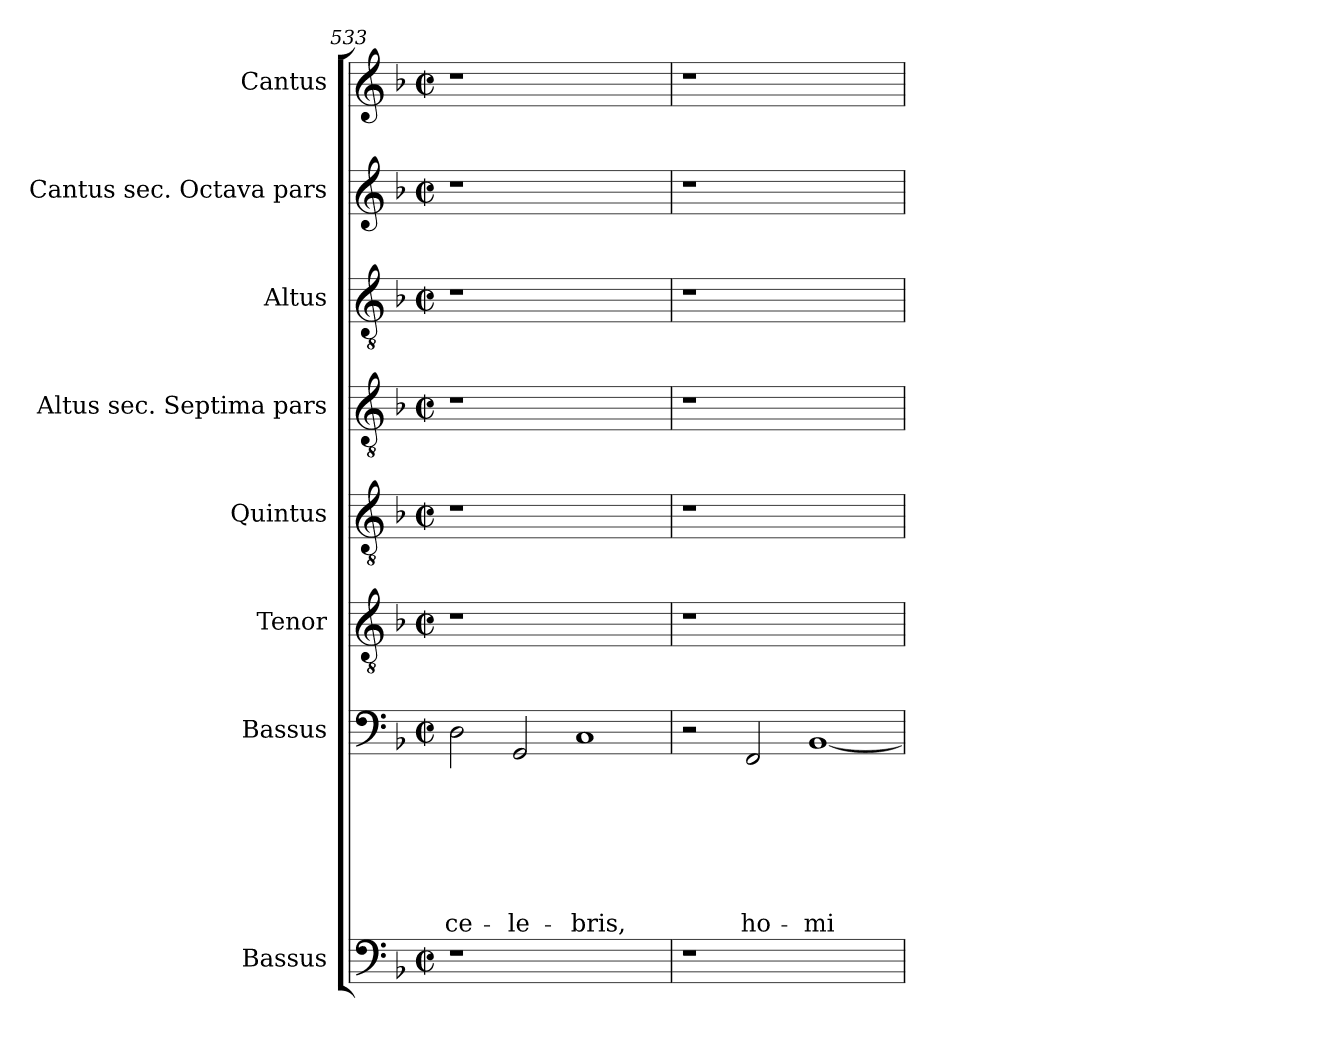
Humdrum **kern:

**kern	**kern	**text	**text	**text	**text	**text	**text	**text	**kern	**kern	**kern	**kern	**kern	**kern
*part8	*part7	*part7	*part7	*part7	*part7	*part7	*part7	*part7	*part6	*part5	*part4	*part3	*part2	*part1
*staff8	*staff7	*staff7	*staff7	*staff7	*staff7	*staff7	*staff7	*staff7	*staff6	*staff5	*staff4	*staff3	*staff2	*staff1
*I"Bassus	*I"Bassus	*	*	*	*	*	*	*	*I"Tenor	*I"Quintus	*I"Altus sec. Septima pars	*I"Altus	*I"Cantus sec. Octava pars	*I"Cantus
*	*I'Bassus	*	*	*	*	*	*	*	*I'Tenor	*I'Quintus	*	*I'Altus	*	*I'Cantus
*clefF4	*clefF4	*	*	*	*	*	*	*	*clefGv2	*clefGv2	*clefGv2	*clefGv2	*clefG2	*clefG2
*k[b-]	*k[b-]	*	*	*	*	*	*	*	*k[b-]	*k[b-]	*k[b-]	*k[b-]	*k[b-]	*k[b-]
*F:	*F:	*	*	*	*	*	*	*	*F:	*F:	*F:	*F:	*F:	*F:
*M2/2	*M2/2	*	*	*	*	*	*	*	*M2/2	*M2/2	*M2/2	*M2/2	*M2/2	*M2/2
*met(c|)	*met(c|)	*	*	*	*	*	*	*	*met(c|)	*met(c|)	*met(c|)	*met(c|)	*met(c|)	*met(c|)
=533	=533	=533	=533	=533	=533	=533	=533	=533	=533	=533	=533	=533	=533	=533
!	!	!	!	!	!	!	!	!LO:LY:b	!	!	!	!	!	!
1r	2D\	.	.	.	.	.	.	ce-	1r	1r	1r	1r	1r	1r
!	!	!	!	!	!	!	!	!LO:LY:b	!	!	!	!	!	!
.	2GG/	.	.	.	.	.	.	-le-	.	.	.	.	.	.
!	!	!	!	!	!	!	!	!LO:LY:b	!	!	!	!	!	!
1ryy	1C	.	.	.	.	.	.	-bris,	1ryy	1ryy	1ryy	1ryy	1ryy	1ryy
=534	=534	=534	=534	=534	=534	=534	=534	=534	=534	=534	=534	=534	=534	=534
1r	2r	.	.	.	.	.	.	.	1r	1r	1r	1r	1r	1r
!	!	!	!	!	!	!	!	!LO:LY:b	!	!	!	!	!	!
.	2FF/	.	.	.	.	.	.	ho-	.	.	.	.	.	.
!	!	!	!	!	!	!	!	!LO:LY:b	!	!	!	!	!	!
1ryy	[<1BB-	.	.	.	.	.	.	-mi-	1ryy	1ryy	1ryy	1ryy	1ryy	1ryy
=	=	=	=	=	=	=	=	=	=	=	=	=	=	=
*-	*-	*-	*-	*-	*-	*-	*-	*-	*-	*-	*-	*-	*-	*-
